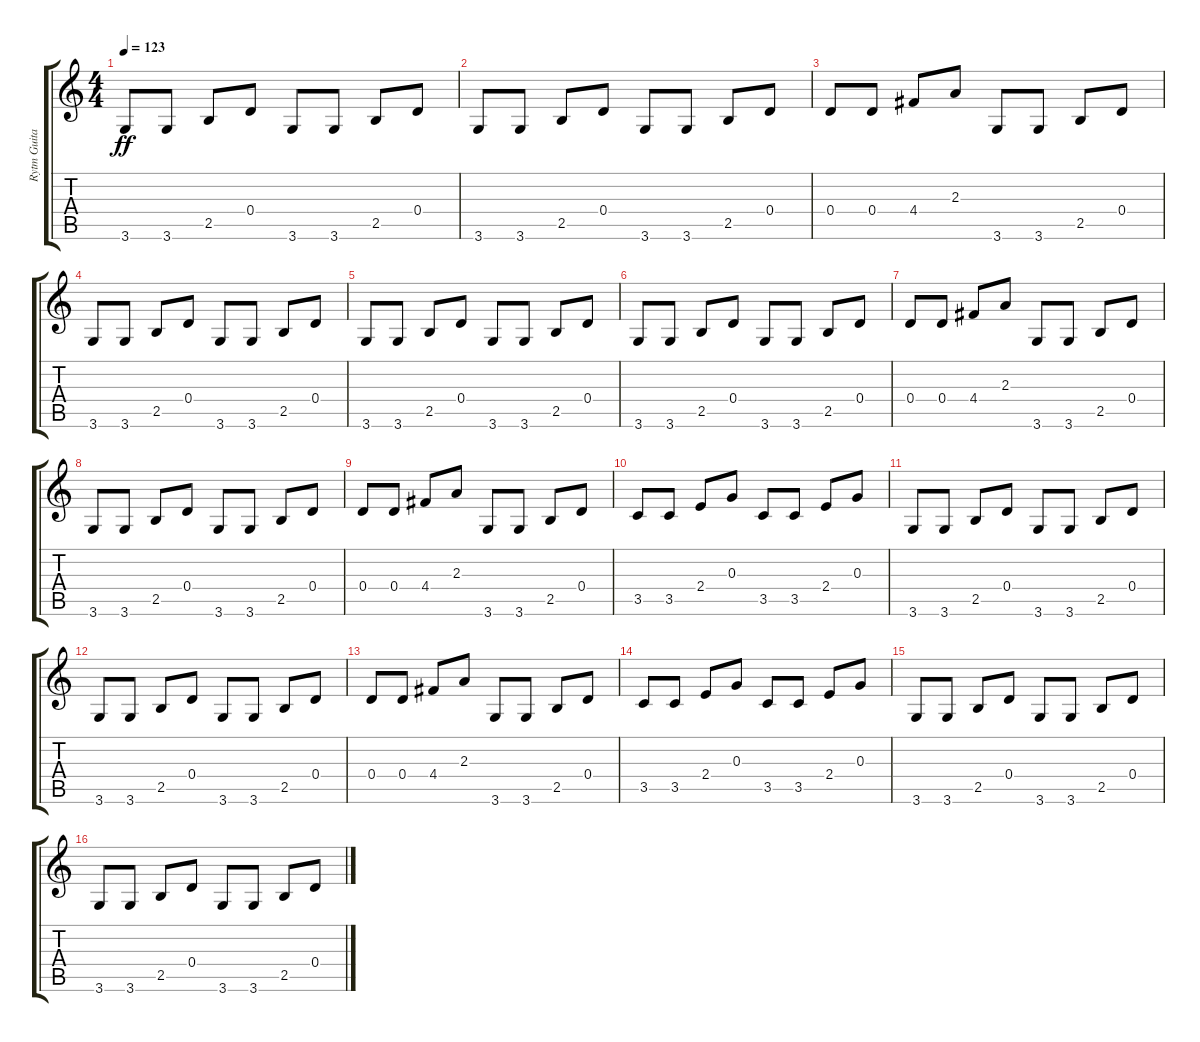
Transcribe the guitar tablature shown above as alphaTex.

\track ("Rytm Guitar" "Rytm Guita") {instrument distortionguitar}
\staff {score tabs}
\tuning (E4 B3 G3 D3 A2 E2) {hide}
\ts (4 4)
\tempo 123
\clef g2
\ks c
3.6.8{dy ff} 3.6.8 2.5.8 0.4.8 3.6.8 3.6.8 2.5.8 0.4.8 |
3.6.8 3.6.8 2.5.8 0.4.8 3.6.8 3.6.8 2.5.8 0.4.8 |
0.4.8 0.4.8 4.4.8 2.3.8 3.6.8 3.6.8 2.5.8 0.4.8 |
3.6.8 3.6.8 2.5.8 0.4.8 3.6.8 3.6.8 2.5.8 0.4.8 |
3.6.8 3.6.8 2.5.8 0.4.8 3.6.8 3.6.8 2.5.8 0.4.8 |
3.6.8 3.6.8 2.5.8 0.4.8 3.6.8 3.6.8 2.5.8 0.4.8 |
0.4.8 0.4.8 4.4.8 2.3.8 3.6.8 3.6.8 2.5.8 0.4.8 |
3.6.8 3.6.8 2.5.8 0.4.8 3.6.8 3.6.8 2.5.8 0.4.8 |
0.4.8 0.4.8 4.4.8 2.3.8 3.6.8 3.6.8 2.5.8 0.4.8 |
3.5.8 3.5.8 2.4.8 0.3.8 3.5.8 3.5.8 2.4.8 0.3.8 |
3.6.8 3.6.8 2.5.8 0.4.8 3.6.8 3.6.8 2.5.8 0.4.8 |
3.6.8 3.6.8 2.5.8 0.4.8 3.6.8 3.6.8 2.5.8 0.4.8 |
0.4.8 0.4.8 4.4.8 2.3.8 3.6.8 3.6.8 2.5.8 0.4.8 |
3.5.8 3.5.8 2.4.8 0.3.8 3.5.8 3.5.8 2.4.8 0.3.8 |
3.6.8 3.6.8 2.5.8 0.4.8 3.6.8 3.6.8 2.5.8 0.4.8 |
3.6.8 3.6.8 2.5.8 0.4.8 3.6.8 3.6.8 2.5.8 0.4.8
